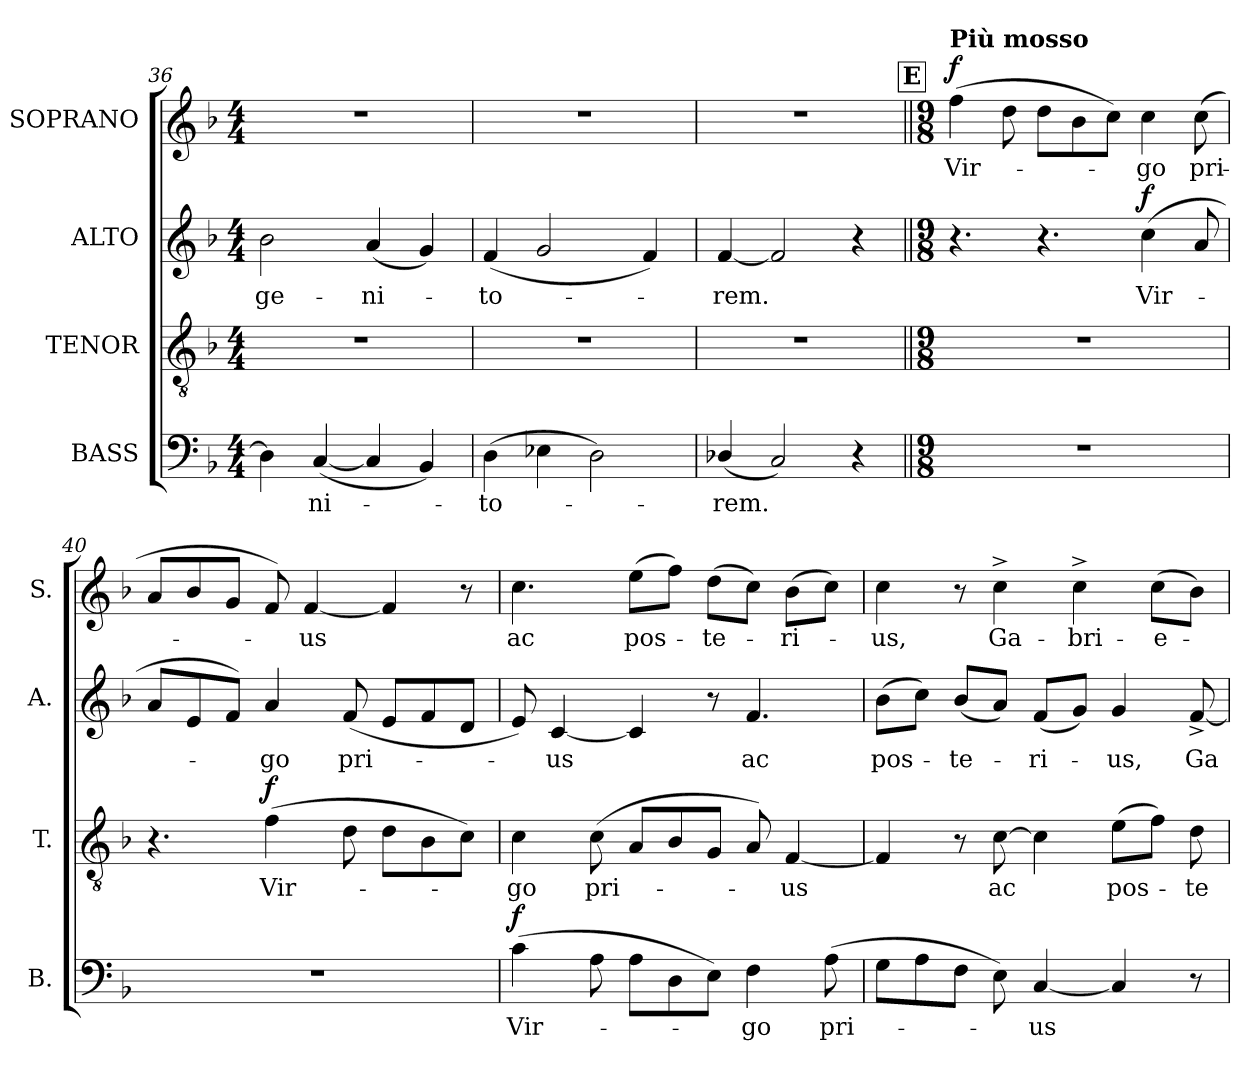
**kern	**text	**dynam	**kern	**text	**dynam	**kern	**text	**dynam	**kern	**text	**dynam
*part4	*part4	*part4	*part3	*part3	*part3	*part2	*part2	*part2	*part1	*part1	*part1
*staff4	*staff4	*staff4	*staff3	*staff3	*staff3	*staff2	*staff2	*staff2	*staff1	*staff1	*staff1
*I"BASS	*	*	*I"TENOR	*	*	*I"ALTO	*	*	*I"SOPRANO	*	*
*I'B.	*	*	*I'T.	*	*	*I'A.	*	*	*I'S.	*	*
*clefF4	*	*	*clefGv2	*	*	*clefG2	*	*	*clefG2	*	*
*	*	*	*ITrd7c12	*	*	*	*	*	*	*	*
*k[b-]	*	*	*k[b-]	*	*	*k[b-]	*	*	*k[b-]	*	*
*F:	*	*	*F:	*	*	*F:	*	*	*F:	*	*
*M4/4	*	*	*M4/4	*	*	*M4/4	*	*	*M4/4	*	*
=36	=36	=36	=36	=36	=36	=36	=36	=36	=36	=36	=36
!	!	!	!	!	!	!	!LO:LY:b:color=#000000	!	!	!	!
4Di\]	.	.	1r	.	.	2b-i\	ge-	.	1r	.	.
!	!LO:LY:b:color=#000000	!	!	!	!	!	!	!	!	!	!
([<4Ci/	-ni-	.	.	.	.	.	.	.	.	.	.
!	!	!	!	!	!	!	!LO:LY:b:color=#000000	!	!	!	!
4Ci/]	.	.	.	.	.	(4ai/	-ni-	.	.	.	.
4BB-i/)	.	.	.	.	.	4gi/)	.	.	.	.	.
=37	=37	=37	=37	=37	=37	=37	=37	=37	=37	=37	=37
!	!LO:LY:b:color=#000000	!	!	!	!	!	!	!	!	!	!
!	!	!	!	!	!	!	!LO:LY:b:color=#000000	!	!	!	!
(4Di\	-to-	.	1r	.	.	(4fi/	-to-	.	1r	.	.
4E-Xi\	.	.	.	.	.	2gi/	.	.	.	.	.
2Di\)	.	.	.	.	.	.	.	.	.	.	.
.	.	.	.	.	.	4fi/)	.	.	.	.	.
=38	=38	=38	=38	=38	=38	=38	=38	=38	=38	=38	=38
!	!LO:LY:b:color=#000000	!	!	!	!	!	!	!	!	!	!
!	!	!	!	!	!	!	!LO:LY:b:color=#000000	!	!	!	!
(4D-Xi/	-rem.	.	1r	.	.	[<4fi/	-rem.	.	1r	.	.
2Ci/)	.	.	.	.	.	2fi/]	.	.	.	.	.
4r	.	.	.	.	.	4r	.	.	.	.	.
!!LO:REH:place=s1:B:color=#000000:enc=box:fs=17.1407:t=E
=39||	=39||	=39||	=39||	=39||	=39||	=39||	=39||	=39||	=39||	=39||	=39||
*M9/8	*	*	*M9/8	*	*	*M9/8	*	*	*M9/8	*	*
!LO:N:vis=1	!	!	!LO:N:vis=1	!	!	!	!	!	!	!	!
!	!	!	!	!	!	!	!	!	!LO:TX:a:B:t=Più mosso	!	!
!	!	!	!	!	!	!	!	!	!	!LO:LY:b:color=#000000	!
8%9r	.	.	8%9r	.	.	4.r	.	.	(4ffi\	Vir-	f
.	.	.	.	.	.	.	.	.	8ddi\	.	.
.	.	.	.	.	.	4.r	.	.	8ddi\L	.	.
.	.	.	.	.	.	.	.	.	8b-i\	.	.
.	.	.	.	.	.	.	.	.	8cci\J)	.	.
!	!	!	!	!	!	!	!LO:LY:b:color=#000000	!	!	!	!
!	!	!	!	!	!	!	!	!	!	!LO:LY:b:color=#000000	!
.	.	.	.	.	.	(4cci\	Vir-	f	4cci\	-go	.
!	!	!	!	!	!	!	!	!	!	!LO:LY:b:color=#000000	!
.	.	.	.	.	.	8ai/	.	.	(8cci\	pri-	.
=40	=40	=40	=40	=40	=40	=40	=40	=40	=40	=40	=40
!LO:N:vis=1	!	!	!	!	!	!	!	!	!	!	!
8%9r	.	.	4.r	.	.	8ai/L	.	.	8ai/L	.	.
.	.	.	.	.	.	8ei/	.	.	8b-i/	.	.
.	.	.	.	.	.	8fi/J)	.	.	8gi/J	.	.
!	!	!	!	!LO:LY:b:color=#000000	!	!	!	!	!	!	!
!	!	!	!	!	!	!	!LO:LY:b:color=#000000	!	!	!	!
.	.	.	(4Fi\	Vir-	f	4ai/	-go	.	8fi/)	.	.
!	!	!	!	!	!	!	!	!	!	!LO:LY:b:color=#000000	!
.	.	.	.	.	.	.	.	.	[<4fi/	-us	.
!	!	!	!	!	!	!	!LO:LY:b:color=#000000	!	!	!	!
.	.	.	8Di\	.	.	(8fi/	pri-	.	.	.	.
.	.	.	8Di\L	.	.	8ei/L	.	.	4fi/]	.	.
.	.	.	8BB-i\	.	.	8fi/	.	.	.	.	.
.	.	.	8Ci\J)	.	.	8di/J	.	.	8r	.	.
!!LO:LB:g=z
=41	=41	=41	=41	=41	=41	=41	=41	=41	=41	=41	=41
!	!LO:LY:b:color=#000000	!	!	!	!	!	!	!	!	!	!
!	!	!	!	!LO:LY:b:color=#000000	!	!	!	!	!	!	!
!	!	!	!	!	!	!	!	!	!	!LO:LY:b:color=#000000	!
(4ci\	Vir-	f	4Ci\	-go	.	8ei/)	.	.	4.cci\	ac	.
!	!	!	!	!	!	!	!LO:LY:b:color=#000000	!	!	!	!
.	.	.	.	.	.	[<4ci/	-us	.	.	.	.
!	!	!	!	!LO:LY:b:color=#000000	!	!	!	!	!	!	!
8Ai\	.	.	(8Ci\	pri-	.	.	.	.	.	.	.
!	!	!	!	!	!	!	!	!	!	!LO:LY:b:color=#000000	!
8Ai\L	.	.	8AAi/L	.	.	4ci/]	.	.	(8eei\L	pos-	.
8Di\	.	.	8BB-i/	.	.	.	.	.	8ffi\J)	.	.
!	!	!	!	!	!	!	!	!	!	!LO:LY:b:color=#000000	!
8Ei\J)	.	.	8GGi/J	.	.	8r	.	.	(8ddi\L	-te-	.
!	!LO:LY:b:color=#000000	!	!	!	!	!	!	!	!	!	!
!	!	!	!	!	!	!	!LO:LY:b:color=#000000	!	!	!	!
4Fi\	-go	.	8AAi/)	.	.	4.fi/	ac	.	8cci\J)	.	.
!	!	!	!	!LO:LY:b:color=#000000	!	!	!	!	!	!	!
!	!	!	!	!	!	!	!	!	!	!LO:LY:b:color=#000000	!
.	.	.	[<4FFi/	-us	.	.	.	.	(8b-i\L	-ri-	.
!	!LO:LY:b:color=#000000	!	!	!	!	!	!	!	!	!	!
(8Ai\	pri-	.	.	.	.	.	.	.	8cci\J)	.	.
=42	=42	=42	=42	=42	=42	=42	=42	=42	=42	=42	=42
!	!	!	!	!	!	!	!LO:LY:b:color=#000000	!	!	!	!
!	!	!	!	!	!	!	!	!	!	!LO:LY:b:color=#000000	!
8Gi\L	.	.	4FFi/]	.	.	(8b-i\L	pos-	.	4cci\	-us,	.
8Ai\	.	.	.	.	.	8cci\J)	.	.	.	.	.
!	!	!	!	!	!	!	!LO:LY:b:color=#000000	!	!	!	!
8Fi\J	.	.	8r	.	.	(8b-i/L	-te-	.	8r	.	.
!	!	!	!	!LO:LY:b:color=#000000	!	!	!	!	!	!	!
!	!	!	!	!	!	!	!	!	!	!LO:LY:b:color=#000000	!
8Ei\)	.	.	[>8Ci\	ac	.	8ai/J)	.	.	4cc^i\	Ga-	.
!	!LO:LY:b:color=#000000	!	!	!	!	!	!	!	!	!	!
!	!	!	!	!	!	!	!LO:LY:b:color=#000000	!	!	!	!
[<4Ci/	-us	.	4Ci\]	.	.	(8fi/L	-ri-	.	.	.	.
!	!	!	!	!	!	!	!	!	!	!LO:LY:b:color=#000000	!
.	.	.	.	.	.	8gi/J)	.	.	4cc^i\	-bri-	.
!	!	!	!	!LO:LY:b:color=#000000	!	!	!	!	!	!	!
!	!	!	!	!	!	!	!LO:LY:b:color=#000000	!	!	!	!
4Ci/]	.	.	(8Ei\L	pos-	.	4gi/	-us,	.	.	.	.
!	!	!	!	!	!	!	!	!	!	!LO:LY:b:color=#000000	!
.	.	.	8Fi\J)	.	.	.	.	.	(8cci\L	-e-	.
!	!	!	!	!LO:LY:b:color=#000000	!	!	!	!	!	!	!
!	!	!	!	!	!	!	!LO:LY:b:color=#000000	!	!	!	!
8r	.	.	8Di\	-te-	.	[<8f^i/	Ga-	.	8b-i\J)	.	.
=	=	=	=	=	=	=	=	=	=	=	=
*-	*-	*-	*-	*-	*-	*-	*-	*-	*-	*-	*-
